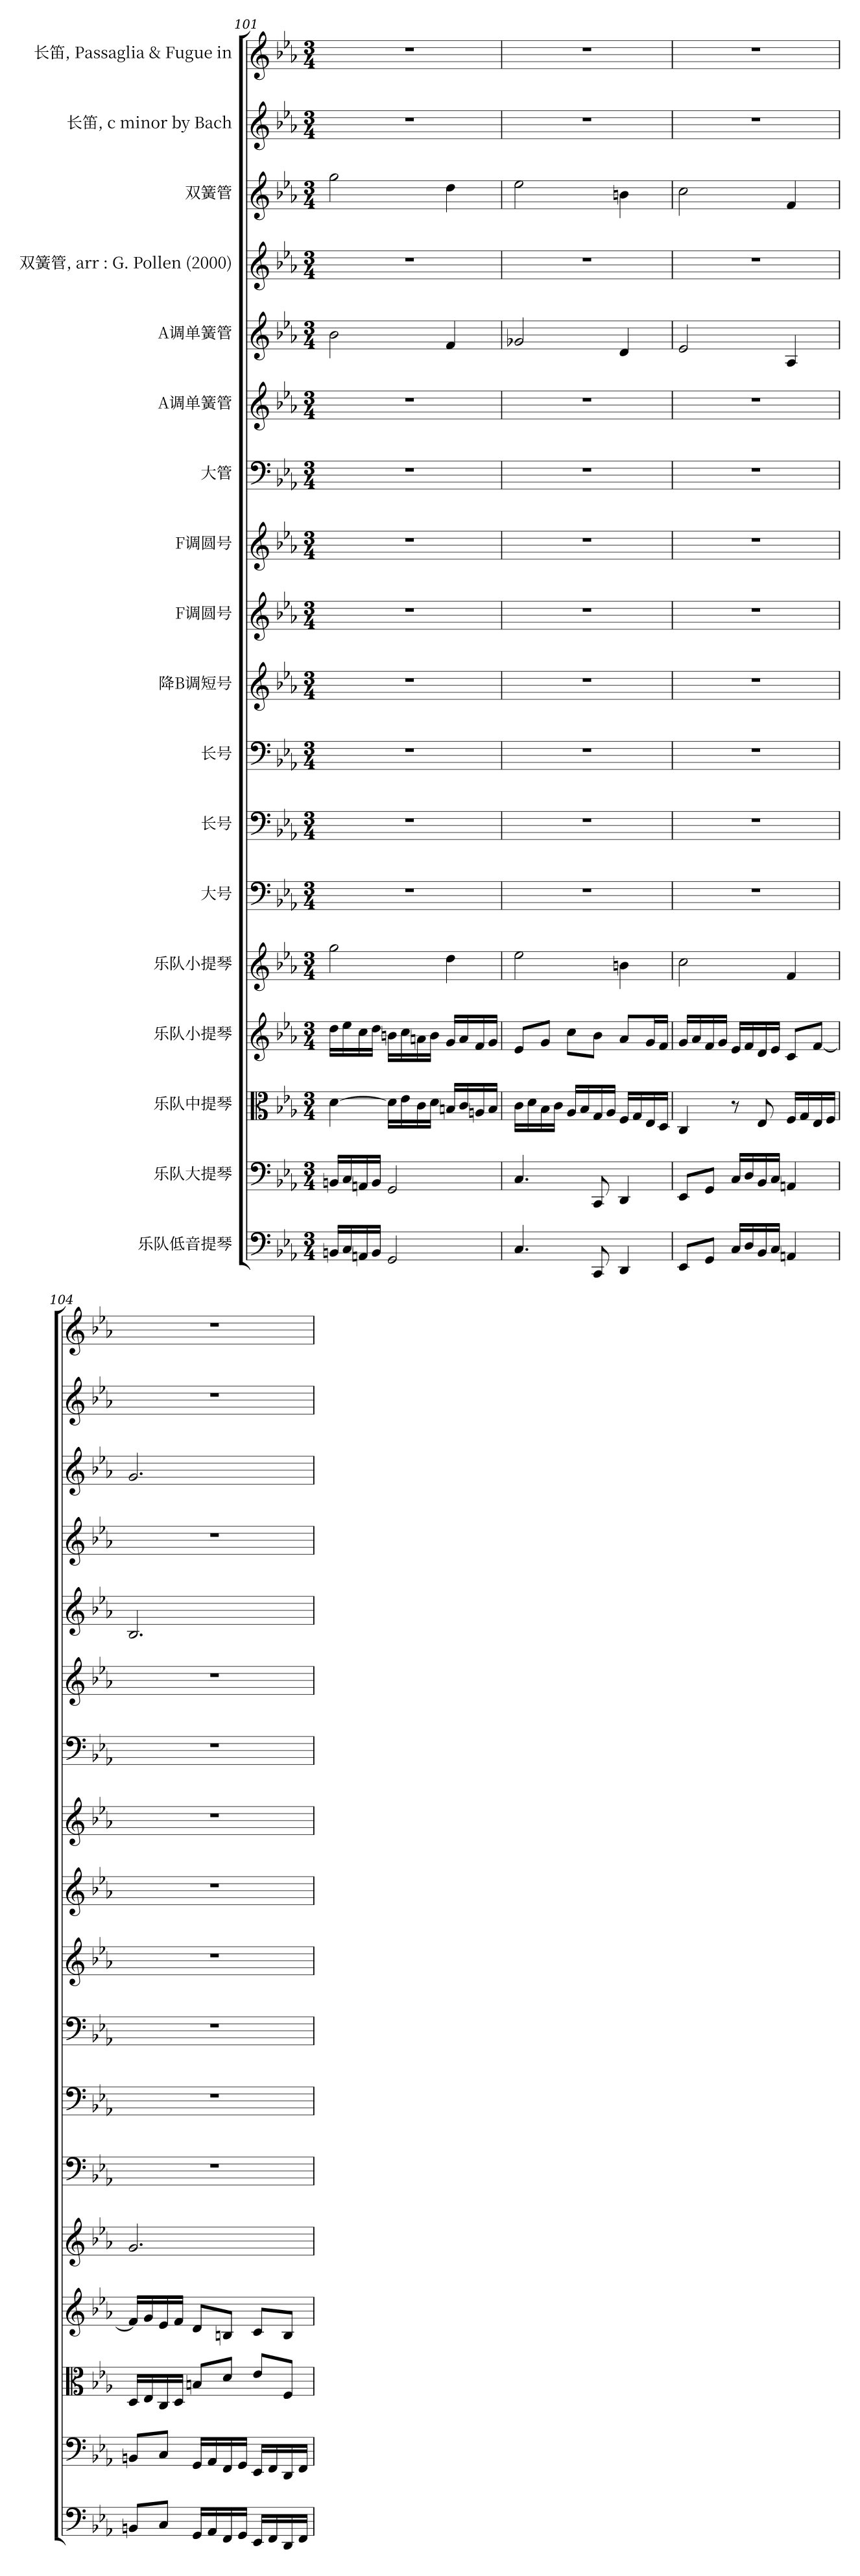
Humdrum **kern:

**kern	**kern	**kern	**kern	**kern	**kern	**kern	**kern	**kern	**kern	**kern	**kern	**kern	**kern	**kern	**kern	**kern	**kern
*part18	*part17	*part16	*part15	*part14	*part13	*part12	*part11	*part10	*part9	*part8	*part7	*part6	*part5	*part4	*part3	*part2	*part1
*staff18	*staff17	*staff16	*staff15	*staff14	*staff13	*staff12	*staff11	*staff10	*staff9	*staff8	*staff7	*staff6	*staff5	*staff4	*staff3	*staff2	*staff1
*I"乐队低音提琴	*I"乐队大提琴	*I"乐队中提琴	*I"乐队小提琴	*I"乐队小提琴	*I"大号	*I"长号	*I"长号	*I"降B调短号	*I"F调圆号	*I"F调圆号	*I"大管	*I"A调单簧管	*I"A调单簧管	*I"双簧管, arr :  G. Pollen (2000)	*I"双簧管	*I"长笛, c minor by Bach	*I"长笛, Passaglia &amp; Fugue in
*clefF4	*clefF4	*clefC3	*clefG2	*clefG2	*clefF4	*clefF4	*clefF4	*clefG2	*clefG2	*clefG2	*clefF4	*clefG2	*clefG2	*clefG2	*clefG2	*clefG2	*clefG2
*ITrd7c12	*	*	*	*	*	*	*	*ITrd1c2	*ITrd4c7	*ITrd4c7	*	*ITrd1c2	*ITrd1c2	*	*	*	*
*k[b-e-a-]	*k[b-e-a-]	*k[b-e-a-]	*k[b-e-a-]	*k[b-e-a-]	*k[b-e-a-]	*k[b-e-a-]	*k[b-e-a-]	*k[b-e-a-d-g-]	*k[b-e-a-d-]	*k[b-e-a-d-]	*k[b-e-a-]	*k[b-e-a-d-g-]	*k[b-e-a-d-g-]	*k[b-e-a-]	*k[b-e-a-]	*k[b-e-a-]	*k[b-e-a-]
*M3/4	*M3/4	*M3/4	*M3/4	*M3/4	*M3/4	*M3/4	*M3/4	*M3/4	*M3/4	*M3/4	*M3/4	*M3/4	*M3/4	*M3/4	*M3/4	*M3/4	*M3/4
=101	=101	=101	=101	=101	=101	=101	=101	=101	=101	=101	=101	=101	=101	=101	=101	=101	=101
16BBBn/LL	16BBn/LL	[4d\	16dd\LL	2gg\	2.r	2.r	2.r	2.r	2.r	2.r	2.r	2.r	2a-\	2.r	2gg\	2.r	2.r
16CC/	16C/	.	16ee-\	.	.	.	.	.	.	.	.	.	.	.	.	.	.
16AAAn/	16AAn/	.	16cc\	.	.	.	.	.	.	.	.	.	.	.	.	.	.
16BBB/JJ	16BB/JJ	.	16dd\JJ	.	.	.	.	.	.	.	.	.	.	.	.	.	.
2GGG/	2GG/	16d\LL]	16bn\LL	.	.	.	.	.	.	.	.	.	.	.	.	.	.
.	.	16e-\	16cc\	.	.	.	.	.	.	.	.	.	.	.	.	.	.
.	.	16c\	16an\	.	.	.	.	.	.	.	.	.	.	.	.	.	.
.	.	16d\JJ	16b\JJ	.	.	.	.	.	.	.	.	.	.	.	.	.	.
.	.	16Bn/LL	16g/LL	4dd\	.	.	.	.	.	.	.	.	4e-/	.	4dd\	.	.
.	.	16c/	16a/	.	.	.	.	.	.	.	.	.	.	.	.	.	.
.	.	16An/	16f/	.	.	.	.	.	.	.	.	.	.	.	.	.	.
.	.	16B/JJ	16g/JJ	.	.	.	.	.	.	.	.	.	.	.	.	.	.
=102	=102	=102	=102	=102	=102	=102	=102	=102	=102	=102	=102	=102	=102	=102	=102	=102	=102
4.CC/	4.C/	16c\LL	8e-/L	2ee-\	2.r	2.r	2.r	2.r	2.r	2.r	2.r	2.r	2f-X/	2.r	2ee-\	2.r	2.r
.	.	16d\	.	.	.	.	.	.	.	.	.	.	.	.	.	.	.
.	.	16B-\	8g/J	.	.	.	.	.	.	.	.	.	.	.	.	.	.
.	.	16c\JJ	.	.	.	.	.	.	.	.	.	.	.	.	.	.	.
.	.	16A-/LL	8cc\L	.	.	.	.	.	.	.	.	.	.	.	.	.	.
.	.	16B-/	.	.	.	.	.	.	.	.	.	.	.	.	.	.	.
8CCC/	8CC/	16G/	8b-\J	.	.	.	.	.	.	.	.	.	.	.	.	.	.
.	.	16A-/JJ	.	.	.	.	.	.	.	.	.	.	.	.	.	.	.
4DDD/	4DD/	16F/LL	8a-/L	4bn\	.	.	.	.	.	.	.	.	4c/	.	4bn\	.	.
.	.	16G/	.	.	.	.	.	.	.	.	.	.	.	.	.	.	.
.	.	16E-/	16g/L	.	.	.	.	.	.	.	.	.	.	.	.	.	.
.	.	16D/JJ	16f/JJ	.	.	.	.	.	.	.	.	.	.	.	.	.	.
!!LO:PB:g=z
=103	=103	=103	=103	=103	=103	=103	=103	=103	=103	=103	=103	=103	=103	=103	=103	=103	=103
8EEE-/L	8EE-/L	4C/	16g/LL	2cc\	2.r	2.r	2.r	2.r	2.r	2.r	2.r	2.r	2d-/	2.r	2cc\	2.r	2.r
.	.	.	16a-/	.	.	.	.	.	.	.	.	.	.	.	.	.	.
8GGG/J	8GG/J	.	16f/	.	.	.	.	.	.	.	.	.	.	.	.	.	.
.	.	.	16g/JJ	.	.	.	.	.	.	.	.	.	.	.	.	.	.
16CC/LL	16C/LL	8r	16e-/LL	.	.	.	.	.	.	.	.	.	.	.	.	.	.
16DD/	16D/	.	16f/	.	.	.	.	.	.	.	.	.	.	.	.	.	.
16BBB-/	16BB-/	8E-/	16d/	.	.	.	.	.	.	.	.	.	.	.	.	.	.
16CC/JJ	16C/JJ	.	16e-/JJ	.	.	.	.	.	.	.	.	.	.	.	.	.	.
4AAAn/	4AAn/	16F/LL	8c/L	4f/	.	.	.	.	.	.	.	.	4G-/	.	4f/	.	.
.	.	16G/	.	.	.	.	.	.	.	.	.	.	.	.	.	.	.
.	.	16E-/	[8f/J	.	.	.	.	.	.	.	.	.	.	.	.	.	.
.	.	16F/JJ	.	.	.	.	.	.	.	.	.	.	.	.	.	.	.
=104	=104	=104	=104	=104	=104	=104	=104	=104	=104	=104	=104	=104	=104	=104	=104	=104	=104
8BBBn/L	8BBn/L	16D/LL	16f/LL]	2.g/	2.r	2.r	2.r	2.r	2.r	2.r	2.r	2.r	2.A-/	2.r	2.g/	2.r	2.r
.	.	16E-/	16g/	.	.	.	.	.	.	.	.	.	.	.	.	.	.
8CC/J	8C/J	16C/	16e-/	.	.	.	.	.	.	.	.	.	.	.	.	.	.
.	.	16D/JJ	16f/JJ	.	.	.	.	.	.	.	.	.	.	.	.	.	.
16GGG/LL	16GG/LL	8Bn/L	8d/L	.	.	.	.	.	.	.	.	.	.	.	.	.	.
16AAA-/	16AA-/	.	.	.	.	.	.	.	.	.	.	.	.	.	.	.	.
16FFF/	16FF/	8d/J	8Bn/J	.	.	.	.	.	.	.	.	.	.	.	.	.	.
16GGG/JJ	16GG/JJ	.	.	.	.	.	.	.	.	.	.	.	.	.	.	.	.
16EEE-/LL	16EE-/LL	8e-/L	8c/L	.	.	.	.	.	.	.	.	.	.	.	.	.	.
16FFF/	16FF/	.	.	.	.	.	.	.	.	.	.	.	.	.	.	.	.
16DDD/	16DD/	8F/J	8B/J	.	.	.	.	.	.	.	.	.	.	.	.	.	.
16FFF/JJ	16FF/JJ	.	.	.	.	.	.	.	.	.	.	.	.	.	.	.	.
=	=	=	=	=	=	=	=	=	=	=	=	=	=	=	=	=	=
*-	*-	*-	*-	*-	*-	*-	*-	*-	*-	*-	*-	*-	*-	*-	*-	*-	*-
